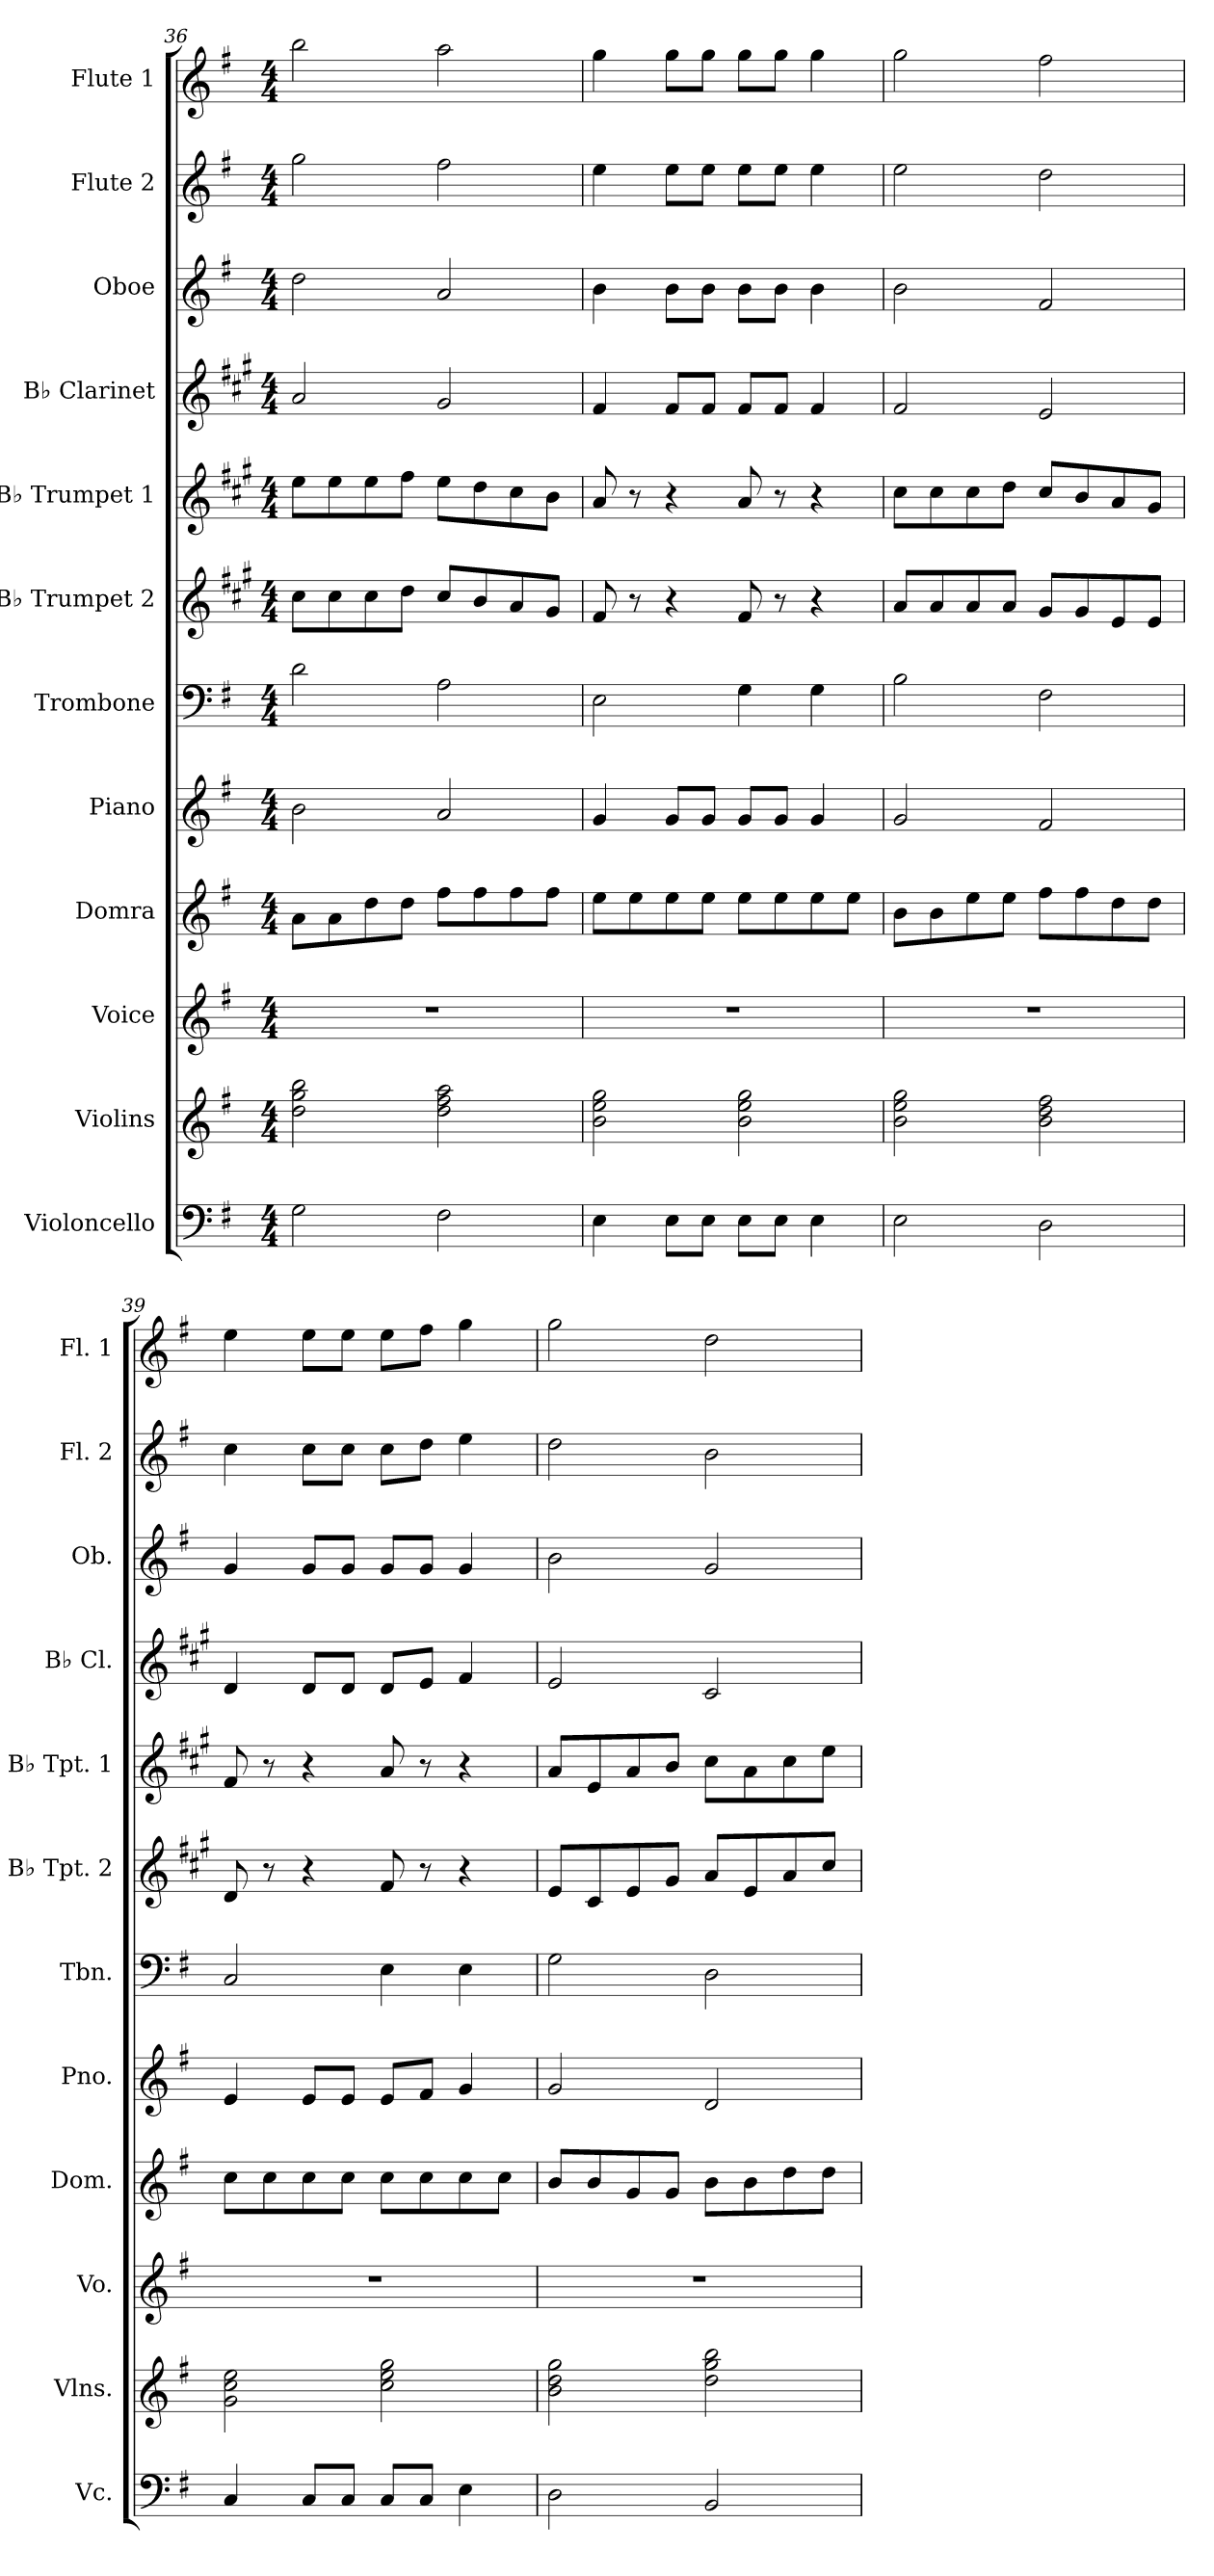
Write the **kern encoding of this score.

**kern	**kern	**kern	**kern	**kern	**kern	**kern	**kern	**kern	**kern	**kern	**kern
*part12	*part11	*part10	*part9	*part8	*part7	*part6	*part5	*part4	*part3	*part2	*part1
*staff12	*staff11	*staff10	*staff9	*staff8	*staff7	*staff6	*staff5	*staff4	*staff3	*staff2	*staff1
*I"Violoncello	*I"Violins	*I"Voice	*I"Domra	*I"Piano	*I"Trombone	*I"B♭ Trumpet 2	*I"B♭ Trumpet 1	*I"B♭ Clarinet	*I"Oboe	*I"Flute 2	*I"Flute 1
*I'Vc.	*I'Vlns.	*I'Vo.	*I'Dom.	*I'Pno.	*I'Tbn.	*I'B♭ Tpt. 2	*I'B♭ Tpt. 1	*I'B♭ Cl.	*I'Ob.	*I'Fl. 2	*I'Fl. 1
*clefF4	*clefG2	*clefG2	*clefG2	*clefG2	*clefF4	*clefG2	*clefG2	*clefG2	*clefG2	*clefG2	*clefG2
*	*	*	*	*	*	*ITrd1c2	*ITrd1c2	*ITrd1c2	*	*	*
*k[f#]	*k[f#]	*k[f#]	*k[f#]	*k[f#]	*k[f#]	*k[f#]	*k[f#]	*k[f#]	*k[f#]	*k[f#]	*k[f#]
*M4/4	*M4/4	*M4/4	*M4/4	*M4/4	*M4/4	*M4/4	*M4/4	*M4/4	*M4/4	*M4/4	*M4/4
=36	=36	=36	=36	=36	=36	=36	=36	=36	=36	=36	=36
2G\	2dd\ 2gg\ 2bb\	1r	8a\L	2b\	2d\	8b\L	8dd\L	2g/	2dd\	2gg\	2bb\
.	.	.	8a\	.	.	8b\	8dd\	.	.	.	.
.	.	.	8dd\	.	.	8b\	8dd\	.	.	.	.
.	.	.	8dd\J	.	.	8cc\J	8ee\J	.	.	.	.
2F#\	2dd\ 2ff#\ 2aa\	.	8ff#\L	2a/	2A\	8b/L	8dd\L	2f#/	2a/	2ff#\	2aa\
.	.	.	8ff#\	.	.	8a/	8cc\	.	.	.	.
.	.	.	8ff#\	.	.	8g/	8b\	.	.	.	.
.	.	.	8ff#\J	.	.	8f#/J	8a\J	.	.	.	.
!!LO:PB:g=z
=37	=37	=37	=37	=37	=37	=37	=37	=37	=37	=37	=37
4E\	2b\ 2ee\ 2gg\	1r	8ee\L	4g/	2E\	8e/	8g/	4e/	4b\	4ee\	4gg\
.	.	.	8ee\	.	.	8r	8r	.	.	.	.
8E\L	.	.	8ee\	8g/L	.	4r	4r	8e/L	8b\L	8ee\L	8gg\L
8E\J	.	.	8ee\J	8g/J	.	.	.	8e/J	8b\J	8ee\J	8gg\J
8E\L	2b\ 2ee\ 2gg\	.	8ee\L	8g/L	4G\	8e/	8g/	8e/L	8b\L	8ee\L	8gg\L
8E\J	.	.	8ee\	8g/J	.	8r	8r	8e/J	8b\J	8ee\J	8gg\J
4E\	.	.	8ee\	4g/	4G\	4r	4r	4e/	4b\	4ee\	4gg\
.	.	.	8ee\J	.	.	.	.	.	.	.	.
=38	=38	=38	=38	=38	=38	=38	=38	=38	=38	=38	=38
2E\	2b\ 2ee\ 2gg\	1r	8b\L	2g/	2B\	8g/L	8b\L	2e/	2b\	2ee\	2gg\
.	.	.	8b\	.	.	8g/	8b\	.	.	.	.
.	.	.	8ee\	.	.	8g/	8b\	.	.	.	.
.	.	.	8ee\J	.	.	8g/J	8cc\J	.	.	.	.
2D\	2b\ 2dd\ 2ff#\	.	8ff#\L	2f#/	2F#\	8f#/L	8b/L	2d/	2f#/	2dd\	2ff#\
.	.	.	8ff#\	.	.	8f#/	8a/	.	.	.	.
.	.	.	8dd\	.	.	8d/	8g/	.	.	.	.
.	.	.	8dd\J	.	.	8d/J	8f#/J	.	.	.	.
=39	=39	=39	=39	=39	=39	=39	=39	=39	=39	=39	=39
4C/	2g\ 2cc\ 2ee\	1r	8cc\L	4e/	2C/	8c/	8e/	4c/	4g/	4cc\	4ee\
.	.	.	8cc\	.	.	8r	8r	.	.	.	.
8C/L	.	.	8cc\	8e/L	.	4r	4r	8c/L	8g/L	8cc\L	8ee\L
8C/J	.	.	8cc\J	8e/J	.	.	.	8c/J	8g/J	8cc\J	8ee\J
8C/L	2cc\ 2ee\ 2gg\	.	8cc\L	8e/L	4E\	8e/	8g/	8c/L	8g/L	8cc\L	8ee\L
8C/J	.	.	8cc\	8f#/J	.	8r	8r	8d/J	8g/J	8dd\J	8ff#\J
4E\	.	.	8cc\	4g/	4E\	4r	4r	4e/	4g/	4ee\	4gg\
.	.	.	8cc\J	.	.	.	.	.	.	.	.
=40	=40	=40	=40	=40	=40	=40	=40	=40	=40	=40	=40
2D\	2b\ 2dd\ 2gg\	1r	8b/L	2g/	2G\	8d/L	8g/L	2d/	2b\	2dd\	2gg\
.	.	.	8b/	.	.	8B/	8d/	.	.	.	.
.	.	.	8g/	.	.	8d/	8g/	.	.	.	.
.	.	.	8g/J	.	.	8f#/J	8a/J	.	.	.	.
2BB/	2dd\ 2gg\ 2bb\	.	8b\L	2d/	2D\	8g/L	8b\L	2B/	2g/	2b\	2dd\
.	.	.	8b\	.	.	8d/	8g\	.	.	.	.
.	.	.	8dd\	.	.	8g/	8b\	.	.	.	.
.	.	.	8dd\J	.	.	8b/J	8dd\J	.	.	.	.
=	=	=	=	=	=	=	=	=	=	=	=
*-	*-	*-	*-	*-	*-	*-	*-	*-	*-	*-	*-
